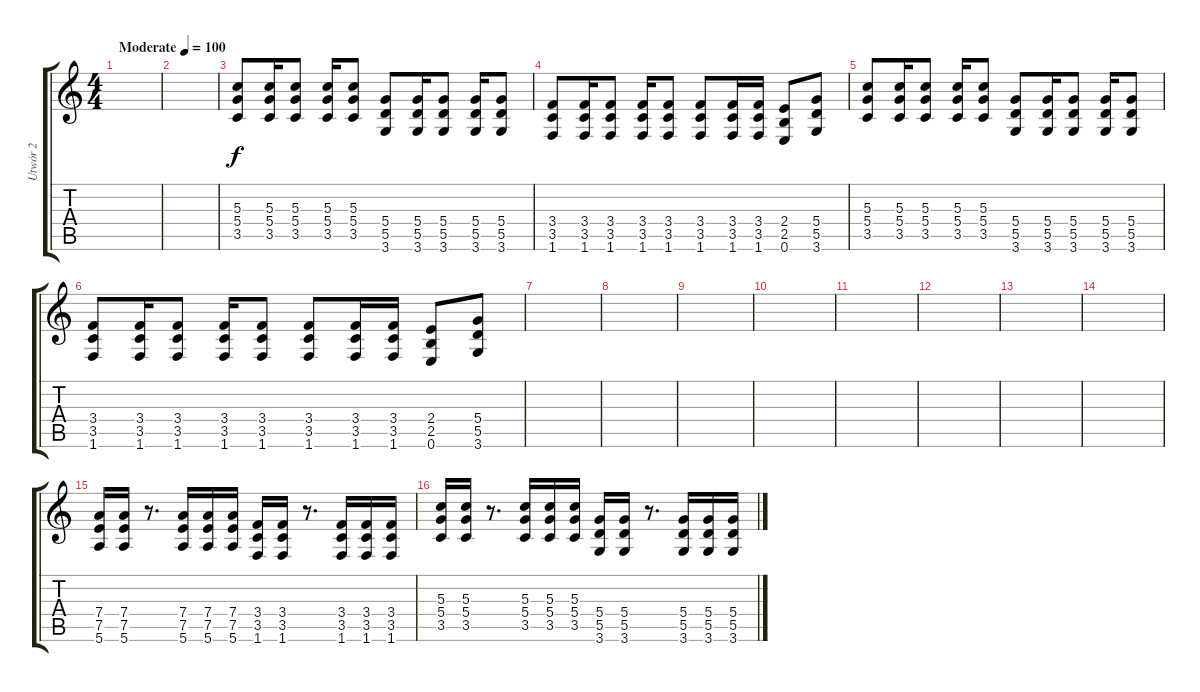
\track ("Utwór 2" "Utwór 2") {instrument distortionguitar}
\staff {score tabs}
\tuning (E4 B3 G3 D3 A2 E2) {hide}
\ts (4 4)
\tempo (100 "Moderate")
\clef g2
\ks c
|
|
(5.3 5.4 3.5).8 (5.3 5.4 3.5).16 (5.3 5.4 3.5).8 (5.3 5.4 3.5).16 (5.3 5.4 3.5).8 (5.4 5.5 3.6).8 (5.4 5.5 3.6).16 (5.4 5.5 3.6).8 (5.4 5.5 3.6).16 (5.4 5.5 3.6).8 |
(3.4 3.5 1.6).8 (3.4 3.5 1.6).16 (3.4 3.5 1.6).8 (3.4 3.5 1.6).16 (3.4 3.5 1.6).8 (3.4 3.5 1.6).8 (3.4 3.5 1.6).16 (3.4 3.5 1.6).16 (2.4 2.5 0.6).8 (5.4 5.5 3.6).8 |
(5.3 5.4 3.5).8 (5.3 5.4 3.5).16 (5.3 5.4 3.5).8 (5.3 5.4 3.5).16 (5.3 5.4 3.5).8 (5.4 5.5 3.6).8 (5.4 5.5 3.6).16 (5.4 5.5 3.6).8 (5.4 5.5 3.6).16 (5.4 5.5 3.6).8 |
(3.4 3.5 1.6).8 (3.4 3.5 1.6).16 (3.4 3.5 1.6).8 (3.4 3.5 1.6).16 (3.4 3.5 1.6).8 (3.4 3.5 1.6).8 (3.4 3.5 1.6).16 (3.4 3.5 1.6).16 (2.4 2.5 0.6).8 (5.4 5.5 3.6).8 |
|
|
|
|
|
|
|
|
(7.4 7.5 5.6).16{instrument distortionguitar} (7.4 7.5 5.6).16 r.8{d} (7.4 7.5 5.6).16 (7.4 7.5 5.6).16 (7.4 7.5 5.6).16 (3.4 3.5 1.6).16 (3.4 3.5 1.6).16 r.8{d} (3.4 3.5 1.6).16 (3.4 3.5 1.6).16 (3.4 3.5 1.6).16 |
(5.3 5.4 3.5).16 (5.3 5.4 3.5).16 r.8{d} (5.3 5.4 3.5).16 (5.3 5.4 3.5).16 (5.3 5.4 3.5).16 (5.4 5.5 3.6).16 (5.4 5.5 3.6).16 r.8{d} (5.4 5.5 3.6).16 (5.4 5.5 3.6).16 (5.4 5.5 3.6).16
